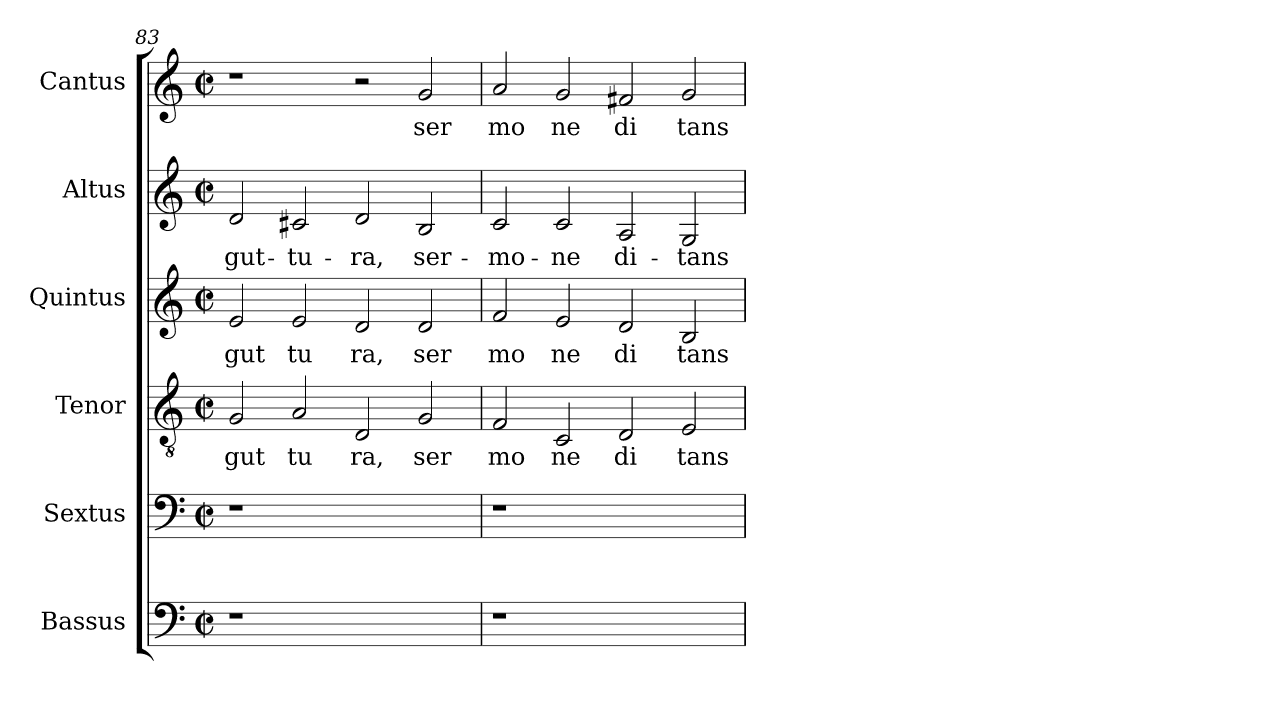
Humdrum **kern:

**kern	**kern	**kern	**text	**kern	**text	**kern	**text	**kern	**text
*part6	*part5	*part4	*part4	*part3	*part3	*part2	*part2	*part1	*part1
*staff6	*staff5	*staff4	*staff4	*staff3	*staff3	*staff2	*staff2	*staff1	*staff1
*I"Bassus	*I"Sextus	*I"Tenor	*	*I"Quintus	*	*I"Altus	*	*I"Cantus	*
*I'Bassus	*I'Sextus	*I'Tenor	*	*I'Quintus	*	*I'Altus	*	*I'Cantus	*
*clefF4	*clefF4	*clefGv2	*	*clefG2	*	*clefG2	*	*clefG2	*
*k[]	*k[]	*k[]	*	*k[]	*	*k[]	*	*k[]	*
*C:	*C:	*C:	*	*C:	*	*C:	*	*C:	*
*M2/2	*M2/2	*M2/2	*	*M2/2	*	*M2/2	*	*M2/2	*
*met(c|)	*met(c|)	*met(c|)	*	*met(c|)	*	*met(c|)	*	*met(c|)	*
=83	=83	=83	=83	=83	=83	=83	=83	=83	=83
!	!	!	!LO:LY:b:cj	!	!LO:LY:b:cj	!	!LO:LY:b:cj	!	!
1r	1r	2G/	gut	2e/	gut	2d/	gut-	1r	.
!	!	!	!LO:LY:b:cj	!	!LO:LY:b:cj	!	!LO:LY:b:cj	!	!
.	.	2A/	tu	2e/	tu	2c#X/	-tu-	.	.
!	!	!	!LO:LY:b:cj	!	!LO:LY:b:cj	!	!LO:LY:b:cj	!	!
1ryy	1ryy	2D/	ra,	2d/	ra,	2d/	-ra,	2r	.
!	!	!	!LO:LY:b:cj	!	!LO:LY:b:cj	!	!LO:LY:b:cj	!	!LO:LY:b:cj
.	.	2G/	ser	2d/	ser	2B/	ser-	2g/	ser
=84	=84	=84	=84	=84	=84	=84	=84	=84	=84
!	!	!	!LO:LY:b:cj	!	!LO:LY:b:cj	!	!LO:LY:b:cj	!	!LO:LY:b:cj
1r	1r	2F/	mo	2f/	mo	2c/	-mo-	2a/	mo
!	!	!	!LO:LY:b:cj	!	!LO:LY:b:cj	!	!LO:LY:b:cj	!	!LO:LY:b:cj
.	.	2C/	ne	2e/	ne	2c/	-ne	2g/	ne
!	!	!	!LO:LY:b:cj	!	!LO:LY:b:cj	!	!LO:LY:b:cj	!	!LO:LY:b:cj
1ryy	1ryy	2D/	di	2d/	di	2A/	di-	2f#X/	di
!	!	!	!LO:LY:b:cj	!	!LO:LY:b:cj	!	!LO:LY:b:cj	!	!LO:LY:b:cj
.	.	2E/	tans	2B/	tans	2G/	-tans	2g/	tans
=	=	=	=	=	=	=	=	=	=
*-	*-	*-	*-	*-	*-	*-	*-	*-	*-
